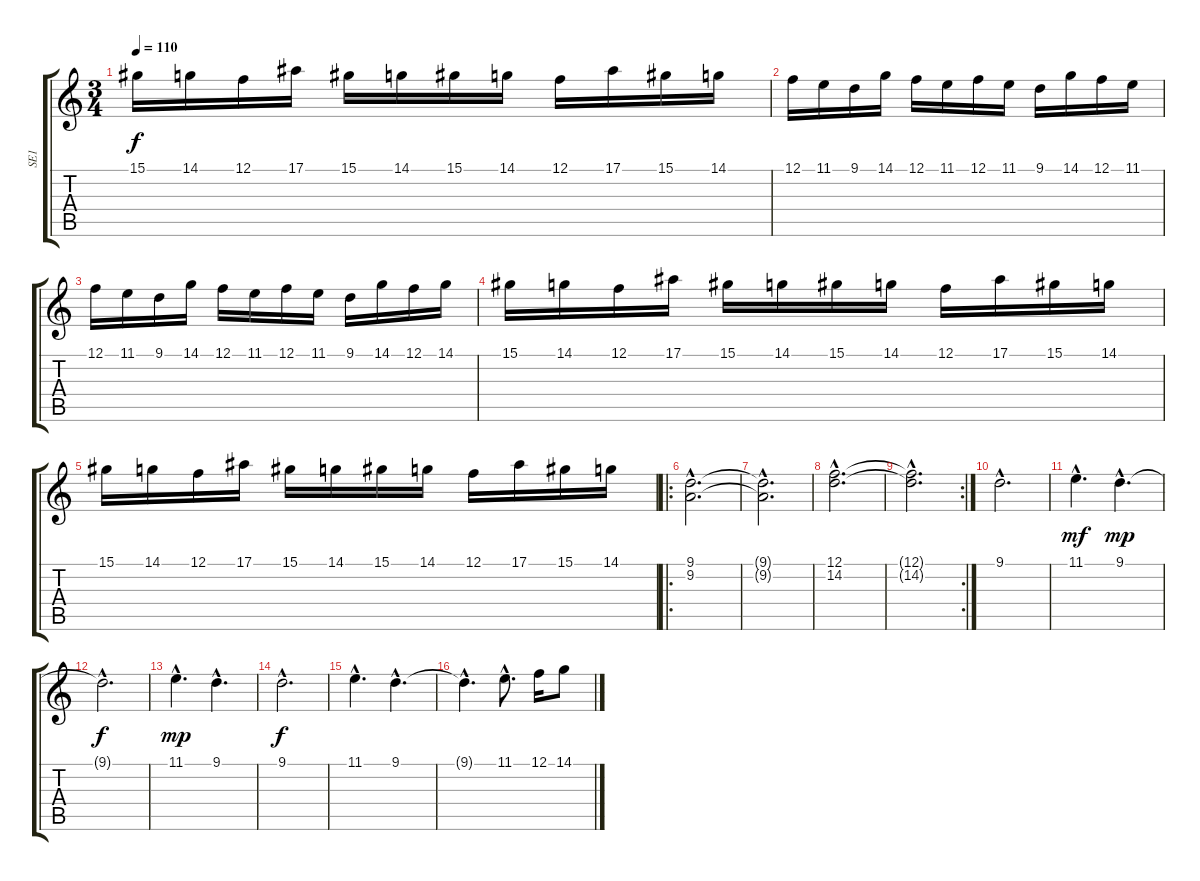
\track ("SE1" "SE1") {instrument stringensemble1}
\staff {score tabs}
\tuning (F4 C4 Ab3 Eb3 Bb2 F2) {hide}
\ts (3 4)
\tempo 110
\clef g2
\ks c
15.1.16{dy f} 14.1.16 12.1.16 17.1.16 15.1.16 14.1.16 15.1.16 14.1.16 12.1.16 17.1.16 15.1.16 14.1.16 |
12.1.16{balance 0} 11.1.16 9.1.16 14.1.16 12.1.16 11.1.16 12.1.16 11.1.16 9.1.16 14.1.16 12.1.16 11.1.16 |
12.1.16 11.1.16 9.1.16 14.1.16 12.1.16 11.1.16 12.1.16 11.1.16 9.1.16 14.1.16 12.1.16 14.1.16 |
15.1.16{balance 16} 14.1.16 12.1.16 17.1.16 15.1.16 14.1.16 15.1.16 14.1.16 12.1.16 17.1.16 15.1.16 14.1.16 |
15.1.16 14.1.16 12.1.16 17.1.16 15.1.16 14.1.16 15.1.16 14.1.16 12.1.16 17.1.16 15.1.16 14.1.16 |
\ro
(9.1{hac} 9.2{hac}).2{d balance 8} |
(9.1{hac t} 9.2{hac t}).2{d volume 0} |
(12.1{hac} 14.2{hac}).2{d} |
\rc 2
(12.1{hac t} 14.2{hac t}).2{d} |
9.1{hac}.2{d volume 13} |
11.1{hac}.4{d dy mf} 9.1{hac}.4{d dy mp} |
9.1{hac t}.2{d dy f} |
11.1{hac}.4{d dy mp} 9.1{hac}.4{d} |
9.1{hac}.2{d dy f} |
11.1{hac}.4{d} 9.1{hac}.4{d} |
9.1{hac t}.4{d} 11.1{hac}.8{d} 12.1.16 14.1.8
